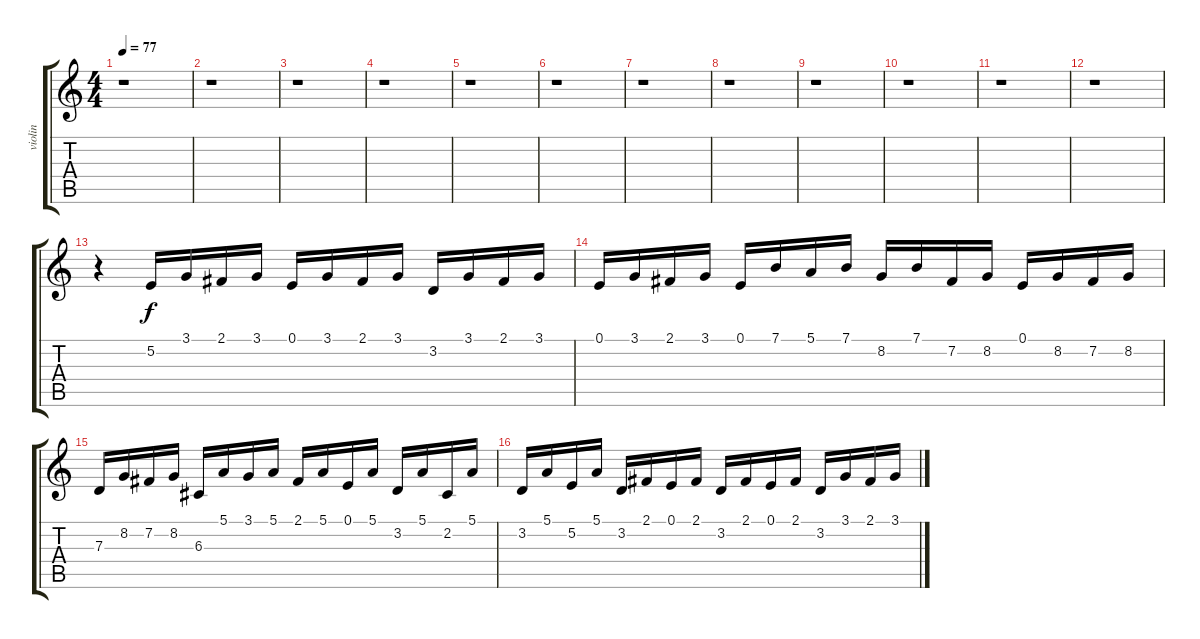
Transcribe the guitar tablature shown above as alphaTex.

\track ("violin" "violin") {instrument violin}
\staff {score tabs}
\tuning (E4 B3 G3 D3 A2 E2) {hide}
\ts (4 4)
\tempo 77
\clef g2
\ks c
r.1{dy f} |
r.1 |
r.1 |
r.1 |
r.1 |
r.1 |
r.1 |
r.1 |
r.1 |
r.1 |
r.1 |
r.1 |
r.4 5.2.16 3.1.16 2.1.16 3.1.16 0.1.16 3.1.16 2.1.16 3.1.16 3.2.16 3.1.16 2.1.16 3.1.16 |
0.1.16 3.1.16 2.1.16 3.1.16 0.1.16 7.1.16 5.1.16 7.1.16 8.2.16 7.1.16 7.2.16 8.2.16 0.1.16 8.2.16 7.2.16 8.2.16 |
7.3.16 8.2.16 7.2.16 8.2.16 6.3.16 5.1.16 3.1.16 5.1.16 2.1.16 5.1.16 0.1.16 5.1.16 3.2.16 5.1.16 2.2.16 5.1.16 |
3.2.16 5.1.16 5.2.16 5.1.16 3.2.16 2.1.16 0.1.16 2.1.16 3.2.16 2.1.16 0.1.16 2.1.16 3.2.16 3.1.16 2.1.16 3.1.16
